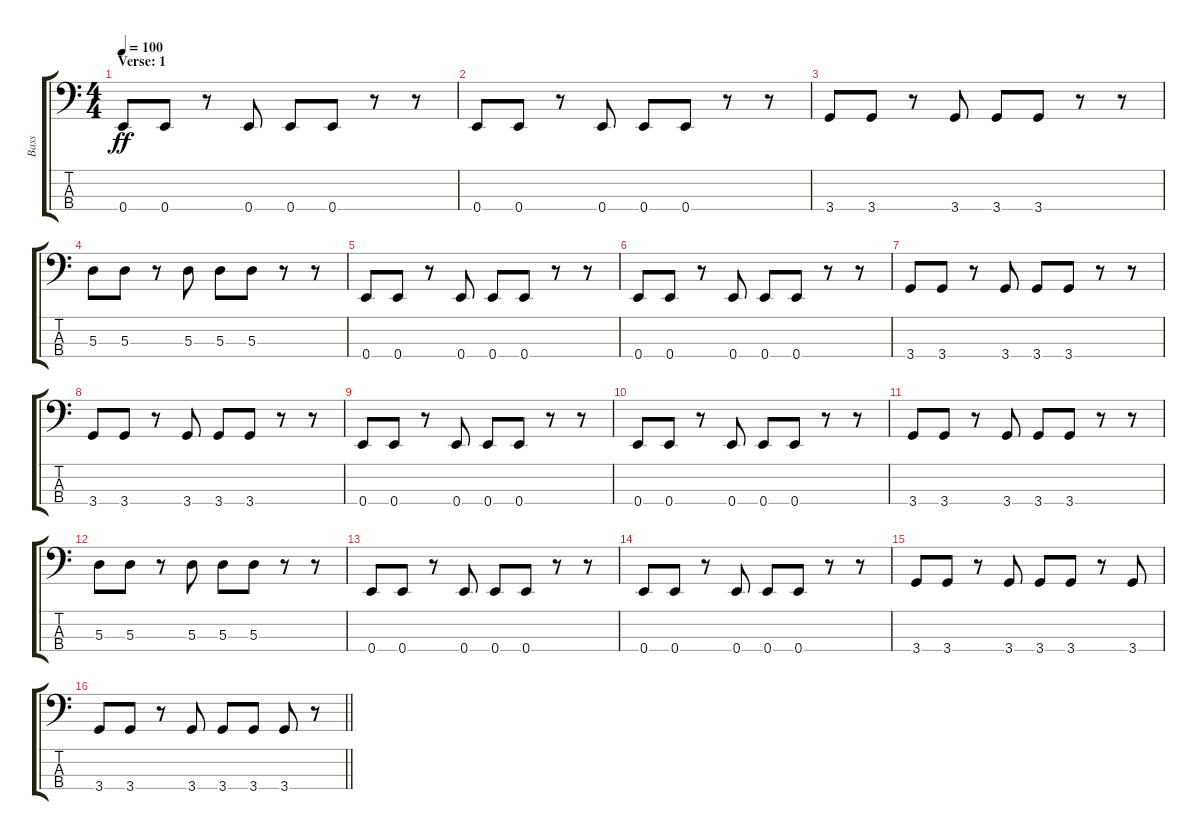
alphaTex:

\track ("Bass" "Bass") {instrument electricbassfinger}
\staff {score tabs}
\tuning (G2 D2 A1 E1) {hide}
\ts (4 4)
\section ("" "Verse: 1")
\tempo 100
\clef f4
\ks c
0.4.8{dy ff} 0.4.8 r.8 0.4.8 0.4.8 0.4.8 r.8 r.8 |
0.4.8 0.4.8 r.8 0.4.8 0.4.8 0.4.8 r.8 r.8 |
3.4.8 3.4.8 r.8 3.4.8 3.4.8 3.4.8 r.8 r.8 |
5.3.8 5.3.8 r.8 5.3.8 5.3.8 5.3.8 r.8 r.8 |
0.4.8 0.4.8 r.8 0.4.8 0.4.8 0.4.8 r.8 r.8 |
0.4.8 0.4.8 r.8 0.4.8 0.4.8 0.4.8 r.8 r.8 |
3.4.8 3.4.8 r.8 3.4.8 3.4.8 3.4.8 r.8 r.8 |
3.4.8 3.4.8 r.8 3.4.8 3.4.8 3.4.8 r.8 r.8 |
0.4.8 0.4.8 r.8 0.4.8 0.4.8 0.4.8 r.8 r.8 |
0.4.8 0.4.8 r.8 0.4.8 0.4.8 0.4.8 r.8 r.8 |
3.4.8 3.4.8 r.8 3.4.8 3.4.8 3.4.8 r.8 r.8 |
5.3.8 5.3.8 r.8 5.3.8 5.3.8 5.3.8 r.8 r.8 |
0.4.8 0.4.8 r.8 0.4.8 0.4.8 0.4.8 r.8 r.8 |
0.4.8 0.4.8 r.8 0.4.8 0.4.8 0.4.8 r.8 r.8 |
3.4.8 3.4.8 r.8 3.4.8 3.4.8 3.4.8 r.8 3.4.8 |
\barLineRight lightlight
3.4.8 3.4.8 r.8 3.4.8 3.4.8 3.4.8 3.4.8 r.8
